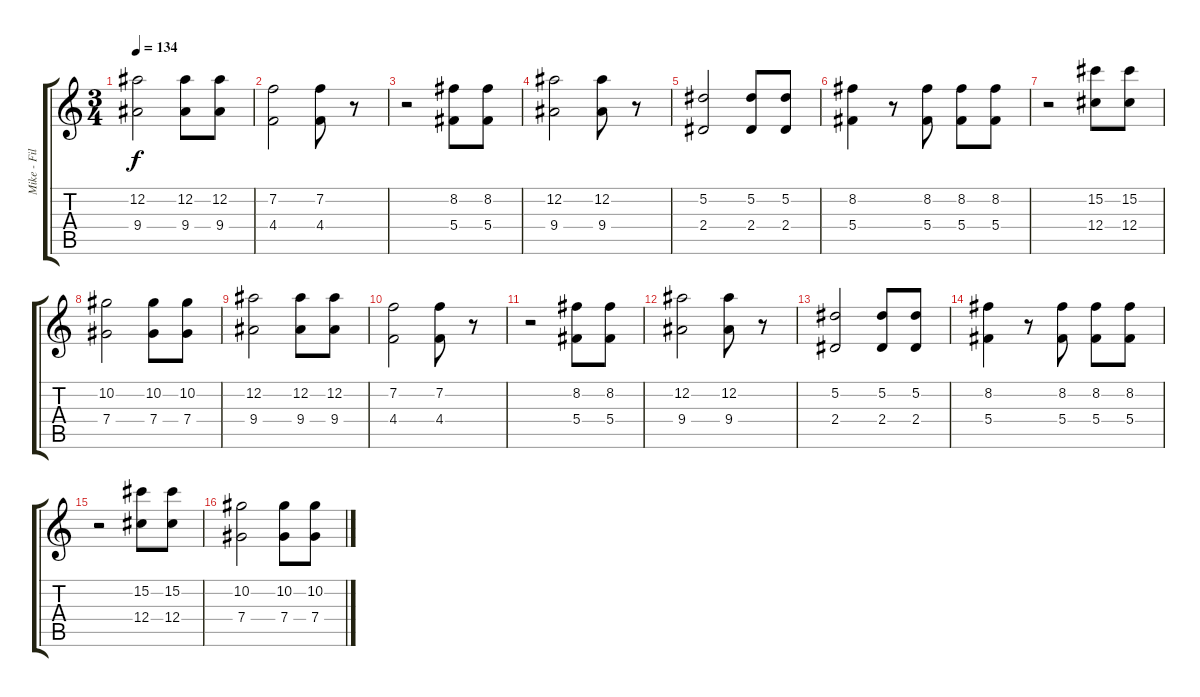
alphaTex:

\track ("Mike - Fills" "Mike - Fil") {instrument distortionguitar}
\staff {score tabs}
\tuning (Eb4 Bb3 Gb3 Db3 Ab2 Eb2) {hide}
\ts (3 4)
\tempo 134
\clef g2
\ks c
(12.2 9.4).2{dy f} (12.2 9.4).8 (12.2 9.4).8 |
(7.2 4.4).2 (7.2 4.4).8 r.8 |
r.2 (8.2 5.4).8 (8.2 5.4).8 |
(12.2 9.4).2 (12.2 9.4).8 r.8 |
(5.2 2.4).2 (5.2 2.4).8 (5.2 2.4).8 |
(8.2 5.4).4 r.8 (8.2 5.4).8 (8.2 5.4).8 (8.2 5.4).8 |
r.2 (15.2 12.4).8 (15.2 12.4).8 |
(10.2 7.4).2 (10.2 7.4).8 (10.2 7.4).8 |
(12.2 9.4).2 (12.2 9.4).8 (12.2 9.4).8 |
(7.2 4.4).2 (7.2 4.4).8 r.8 |
r.2 (8.2 5.4).8 (8.2 5.4).8 |
(12.2 9.4).2 (12.2 9.4).8 r.8 |
(5.2 2.4).2 (5.2 2.4).8 (5.2 2.4).8 |
(8.2 5.4).4 r.8 (8.2 5.4).8 (8.2 5.4).8 (8.2 5.4).8 |
r.2 (15.2 12.4).8 (15.2 12.4).8 |
(10.2 7.4).2 (10.2 7.4).8 (10.2 7.4).8
